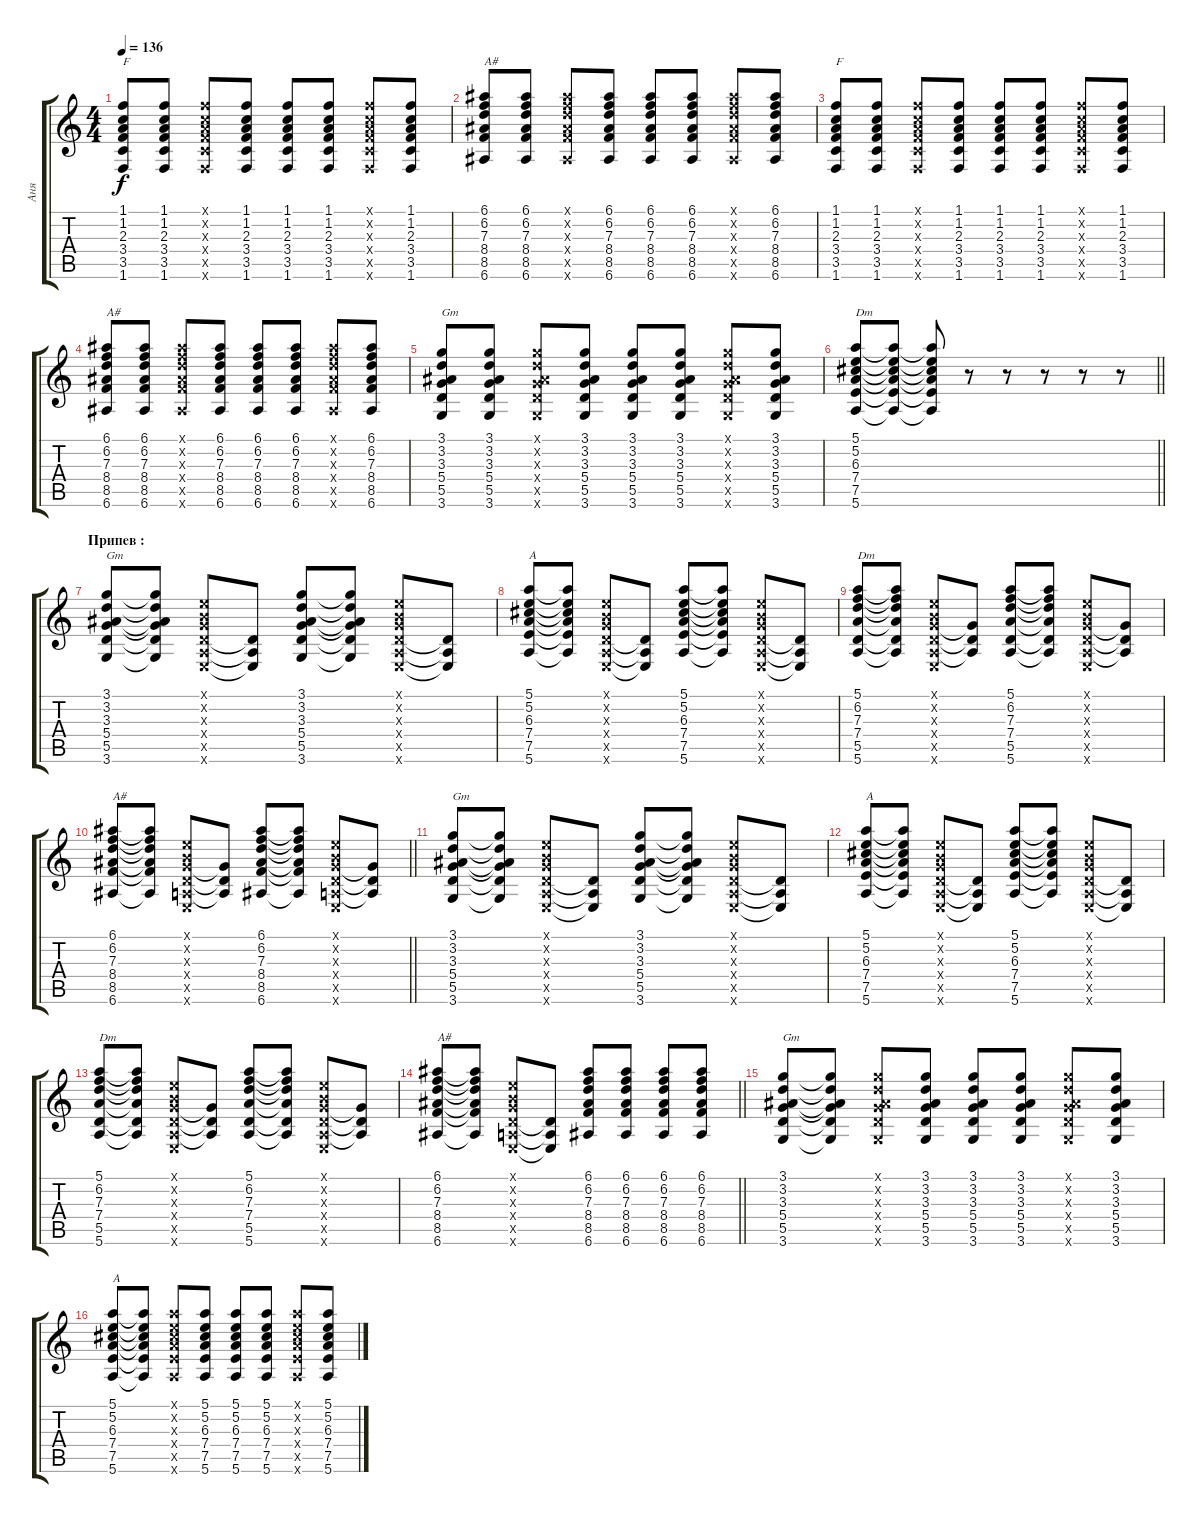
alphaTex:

\track ("Аня" "Аня") {instrument acousticguitarsteel}
\staff {score tabs}
\tuning (E4 B3 G3 D3 A2 E2) {hide}
\ts (4 4)
\tempo 136
\clef g2
\ks c
(1.1 1.2 2.3 3.4 3.5 1.6).8{txt "F" dy f} (1.1 1.2 2.3 3.4 3.5 1.6).8 (1.1{x} 1.2{x} 2.3{x} 3.4{x} 3.5{x} 1.6{x}).8 (1.1 1.2 2.3 3.4 3.5 1.6).8 (1.1 1.2 2.3 3.4 3.5 1.6).8 (1.1 1.2 2.3 3.4 3.5 1.6).8 (1.1{x} 1.2{x} 2.3{x} 3.4{x} 3.5{x} 1.6{x}).8 (1.1 1.2 2.3 3.4 3.5 1.6).8 |
(6.1 6.2 7.3 8.4 8.5 6.6).8{txt "A#"} (6.1 6.2 7.3 8.4 8.5 6.6).8 (6.1{x} 6.2{x} 7.3{x} 8.4{x} 8.5{x} 6.6{x}).8 (6.1 6.2 7.3 8.4 8.5 6.6).8 (6.1 6.2 7.3 8.4 8.5 6.6).8 (6.1 6.2 7.3 8.4 8.5 6.6).8 (6.1{x} 6.2{x} 7.3{x} 8.4{x} 8.5{x} 6.6{x}).8 (6.1 6.2 7.3 8.4 8.5 6.6).8 |
(1.1 1.2 2.3 3.4 3.5 1.6).8{txt "F"} (1.1 1.2 2.3 3.4 3.5 1.6).8 (1.1{x} 1.2{x} 2.3{x} 3.4{x} 3.5{x} 1.6{x}).8 (1.1 1.2 2.3 3.4 3.5 1.6).8 (1.1 1.2 2.3 3.4 3.5 1.6).8 (1.1 1.2 2.3 3.4 3.5 1.6).8 (1.1{x} 1.2{x} 2.3{x} 3.4{x} 3.5{x} 1.6{x}).8 (1.1 1.2 2.3 3.4 3.5 1.6).8 |
(6.1 6.2 7.3 8.4 8.5 6.6).8{txt "A#"} (6.1 6.2 7.3 8.4 8.5 6.6).8 (6.1{x} 6.2{x} 7.3{x} 8.4{x} 8.5{x} 6.6{x}).8 (6.1 6.2 7.3 8.4 8.5 6.6).8 (6.1 6.2 7.3 8.4 8.5 6.6).8 (6.1 6.2 7.3 8.4 8.5 6.6).8 (6.1{x} 6.2{x} 7.3{x} 8.4{x} 8.5{x} 6.6{x}).8 (6.1 6.2 7.3 8.4 8.5 6.6).8 |
(3.1 3.2 3.3 5.4 5.5 3.6).8{txt "Gm"} (3.1 3.2 3.3 5.4 5.5 3.6).8 (3.1{x} 3.2{x} 3.3{x} 5.4{x} 5.5{x} 3.6{x}).8 (3.1 3.2 3.3 5.4 5.5 3.6).8 (3.1 3.2 3.3 5.4 5.5 3.6).8 (3.1 3.2 3.3 5.4 5.5 3.6).8 (3.1{x} 3.2{x} 3.3{x} 5.4{x} 5.5{x} 3.6{x}).8 (3.1 3.2 3.3 5.4 5.5 3.6).8 |
\barLineRight lightlight
(5.1 5.2 6.3 7.4 7.5 5.6).8{txt "Dm"} (5.1{t} 5.2{t} 6.3{t} 7.4{t} 7.5{t} 5.6{t}).8 (5.1{t} 5.2{t} 6.3{t} 7.4{t} 7.5{t} 5.6{t}).8 r.8 r.8 r.8 r.8 r.8 |
\section ("" "Припев :")
(3.1 3.2 3.3 5.4 5.5 3.6).8{txt "Gm"} (3.1{t} 3.2{t} 3.3{t} 5.4{t} 5.5{t} 3.6{t}).8 (0.1{x} 0.2{x} 0.3{x} 0.4{x} 0.5{x} 0.6{x}).8 (0.4{t} 0.5{t} 0.6{t}).8 (3.1 3.2 3.3 5.4 5.5 3.6).8 (3.1{t} 3.2{t} 3.3{t} 5.4{t} 5.5{t} 3.6{t}).8 (0.1{x} 0.2{x} 0.3{x} 0.4{x} 0.5{x} 0.6{x}).8 (0.4{t} 0.5{t} 0.6{t}).8 |
(5.1 5.2 6.3 7.4 7.5 5.6).8{txt "A"} (5.1{t} 5.2{t} 6.3{t} 7.4{t} 7.5{t} 5.6{t}).8 (0.1{x} 0.2{x} 0.3{x} 0.4{x} 0.5{x} 0.6{x}).8 (0.4{t} 0.5{t} 0.6{t}).8 (5.1 5.2 6.3 7.4 7.5 5.6).8 (5.1{t} 5.2{t} 6.3{t} 7.4{t} 7.5{t} 5.6{t}).8 (0.1{x} 0.2{x} 0.3{x} 0.4{x} 0.5{x} 0.6{x}).8 (0.4{t} 0.5{t} 0.6{t}).8 |
(5.1 6.2 7.3 7.4 5.5 5.6).8{txt "Dm"} (5.1{t} 6.2{t} 7.3{t} 7.4{t} 5.5{t} 5.6{t}).8 (0.1{x} 0.2{x} 0.3{x} 0.4{x} 0.5{x} 0.6{x}).8 (0.3{t} 0.4{t} 0.5{t}).8 (5.1 6.2 7.3 7.4 5.5 5.6).8 (5.1{t} 6.2{t} 7.3{t} 7.4{t} 5.5{t} 5.6{t}).8 (0.1{x} 0.2{x} 0.3{x} 0.4{x} 0.5{x} 0.6{x}).8 (0.3{t} 0.4{t} 0.5{t}).8 |
\barLineRight lightlight
(6.1 6.2 7.3 8.4 8.5 6.6).8{txt "A#"} (6.1{t} 6.2{t} 7.3{t} 8.4{t} 8.5{t} 6.6{t}).8 (0.1{x} 0.2{x} 0.3{x} 0.4{x} 0.5{x} 0.6{x}).8 (0.3{t} 0.4{t} 0.5{t}).8 (6.1 6.2 7.3 8.4 8.5 6.6).8 (6.1{t} 6.2{t} 7.3{t} 8.4{t} 8.5{t} 6.6{t}).8 (0.1{x} 0.2{x} 0.3{x} 0.4{x} 0.5{x} 0.6{x}).8 (0.3{t} 0.4{t} 0.5{t}).8 |
(3.1 3.2 3.3 5.4 5.5 3.6).8{txt "Gm"} (3.1{t} 3.2{t} 3.3{t} 5.4{t} 5.5{t} 3.6{t}).8 (0.1{x} 0.2{x} 0.3{x} 0.4{x} 0.5{x} 0.6{x}).8 (0.4{t} 0.5{t} 0.6{t}).8 (3.1 3.2 3.3 5.4 5.5 3.6).8 (3.1{t} 3.2{t} 3.3{t} 5.4{t} 5.5{t} 3.6{t}).8 (0.1{x} 0.2{x} 0.3{x} 0.4{x} 0.5{x} 0.6{x}).8 (0.4{t} 0.5{t} 0.6{t}).8 |
(5.1 5.2 6.3 7.4 7.5 5.6).8{txt "A"} (5.1{t} 5.2{t} 6.3{t} 7.4{t} 7.5{t} 5.6{t}).8 (0.1{x} 0.2{x} 0.3{x} 0.4{x} 0.5{x} 0.6{x}).8 (0.4{t} 0.5{t} 0.6{t}).8 (5.1 5.2 6.3 7.4 7.5 5.6).8 (5.1{t} 5.2{t} 6.3{t} 7.4{t} 7.5{t} 5.6{t}).8 (0.1{x} 0.2{x} 0.3{x} 0.4{x} 0.5{x} 0.6{x}).8 (0.4{t} 0.5{t} 0.6{t}).8 |
(5.1 6.2 7.3 7.4 5.5 5.6).8{txt "Dm"} (5.1{t} 6.2{t} 7.3{t} 7.4{t} 5.5{t} 5.6{t}).8 (0.1{x} 0.2{x} 0.3{x} 0.4{x} 0.5{x} 0.6{x}).8 (0.3{t} 0.4{t} 0.5{t}).8 (5.1 6.2 7.3 7.4 5.5 5.6).8 (5.1{t} 6.2{t} 7.3{t} 7.4{t} 5.5{t} 5.6{t}).8 (0.1{x} 0.2{x} 0.3{x} 0.4{x} 0.5{x} 0.6{x}).8 (0.3{t} 0.4{t} 0.5{t}).8 |
\barLineRight lightlight
(6.1 6.2 7.3 8.4 8.5 6.6).8{txt "A#"} (6.1{t} 6.2{t} 7.3{t} 8.4{t} 8.5{t} 6.6{t}).8 (0.1{x} 0.2{x} 0.3{x} 0.4{x} 0.5{x} 0.6{x}).8 (0.4{t} 0.5{t} 0.6{t}).8 (6.1 6.2 7.3 8.4 8.5 6.6).8 (6.1 6.2 7.3 8.4 8.5 6.6).8 (6.1 6.2 7.3 8.4 8.5 6.6).8 (6.1 6.2 7.3 8.4 8.5 6.6).8 |
(3.1 3.2 3.3 5.4 5.5 3.6).8{txt "Gm"} (3.1{t} 3.2{t} 3.3{t} 5.4{t} 5.5{t} 3.6{t}).8 (3.1{x} 3.2{x} 3.3{x} 5.4{x} 5.5{x} 3.6{x}).8 (3.1 3.2 3.3 5.4 5.5 3.6).8 (3.1 3.2 3.3 5.4 5.5 3.6).8 (3.1 3.2 3.3 5.4 5.5 3.6).8 (3.1{x} 3.2{x} 3.3{x} 5.4{x} 5.5{x} 3.6{x}).8 (3.1 3.2 3.3 5.4 5.5 3.6).8 |
(5.1 5.2 6.3 7.4 7.5 5.6).8{txt "A"} (5.1{t} 5.2{t} 6.3{t} 7.4{t} 7.5{t} 5.6{t}).8 (5.1{x} 5.2{x} 6.3{x} 7.4{x} 7.5{x} 5.6{x}).8 (5.1 5.2 6.3 7.4 7.5 5.6).8 (5.1 5.2 6.3 7.4 7.5 5.6).8 (5.1 5.2 6.3 7.4 7.5 5.6).8 (5.1{x} 5.2{x} 6.3{x} 7.4{x} 7.5{x} 5.6{x}).8 (5.1 5.2 6.3 7.4 7.5 5.6).8
